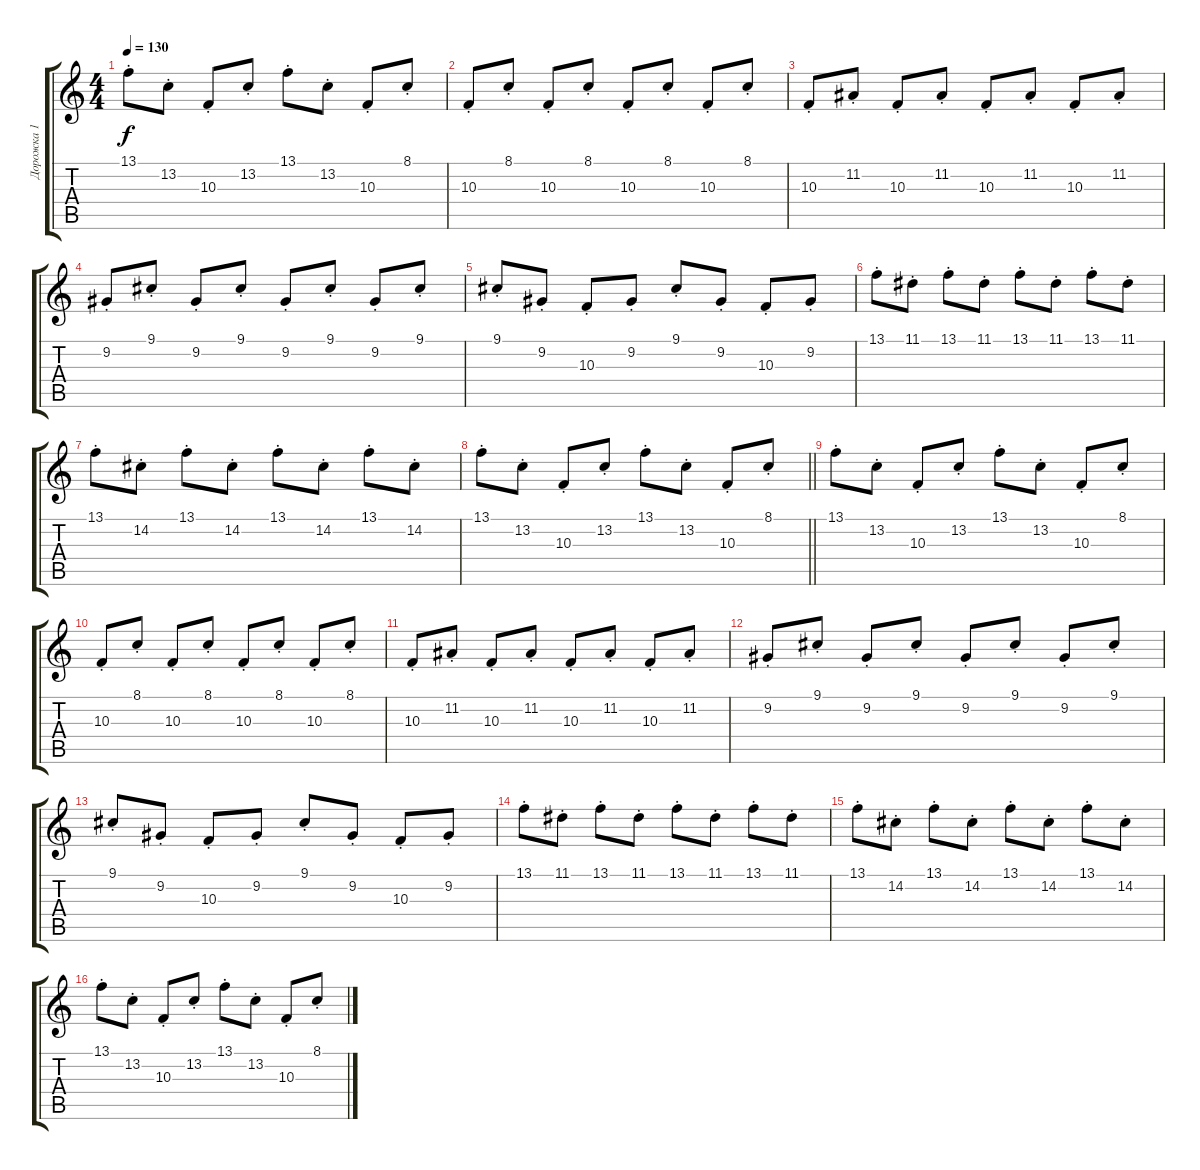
\track ("Дорожка 1" "Дорожка 1") {instrument lead1square}
\staff {score tabs}
\tuning (E4 B3 G3 D3 A2 E2) {hide}
\ts (4 4)
\tempo 130
\clef g2
\ks c
13.1{st}.8{dy f volume 5} 13.2{st}.8 10.3{st}.8 13.2{st}.8 13.1{st}.8 13.2{st}.8 10.3{st}.8 8.1{st}.8 |
10.3{st}.8 8.1{st}.8 10.3{st}.8 8.1{st}.8 10.3{st}.8 8.1{st}.8 10.3{st}.8 8.1{st}.8 |
10.3{st}.8 11.2{st}.8 10.3{st}.8 11.2{st}.8 10.3{st}.8 11.2{st}.8 10.3{st}.8 11.2{st}.8 |
9.2{st}.8 9.1{st}.8 9.2{st}.8 9.1{st}.8 9.2{st}.8 9.1{st}.8 9.2{st}.8 9.1{st}.8 |
9.1{st}.8 9.2{st}.8 10.3{st}.8 9.2{st}.8 9.1{st}.8 9.2{st}.8 10.3{st}.8 9.2{st}.8 |
13.1{st}.8 11.1{st}.8 13.1{st}.8 11.1{st}.8 13.1{st}.8 11.1{st}.8 13.1{st}.8 11.1{st}.8 |
13.1{st}.8 14.2{st}.8 13.1{st}.8 14.2{st}.8 13.1{st}.8 14.2{st}.8 13.1{st}.8 14.2{st}.8 |
\barLineRight lightlight
13.1{st}.8 13.2{st}.8 10.3{st}.8 13.2{st}.8 13.1{st}.8 13.2{st}.8 10.3{st}.8 8.1{st}.8 |
13.1{st}.8{volume 6} 13.2{st}.8 10.3{st}.8 13.2{st}.8 13.1{st}.8 13.2{st}.8 10.3{st}.8 8.1{st}.8 |
10.3{st}.8 8.1{st}.8 10.3{st}.8 8.1{st}.8 10.3{st}.8 8.1{st}.8 10.3{st}.8 8.1{st}.8 |
10.3{st}.8 11.2{st}.8 10.3{st}.8 11.2{st}.8 10.3{st}.8 11.2{st}.8 10.3{st}.8 11.2{st}.8 |
9.2{st}.8 9.1{st}.8 9.2{st}.8 9.1{st}.8 9.2{st}.8 9.1{st}.8 9.2{st}.8 9.1{st}.8 |
9.1{st}.8{volume 9} 9.2{st}.8 10.3{st}.8 9.2{st}.8 9.1{st}.8 9.2{st}.8 10.3{st}.8 9.2{st}.8 |
13.1{st}.8 11.1{st}.8 13.1{st}.8 11.1{st}.8 13.1{st}.8 11.1{st}.8 13.1{st}.8 11.1{st}.8 |
13.1{st}.8 14.2{st}.8 13.1{st}.8 14.2{st}.8 13.1{st}.8 14.2{st}.8 13.1{st}.8 14.2{st}.8 |
13.1{st}.8 13.2{st}.8 10.3{st}.8 13.2{st}.8 13.1{st}.8 13.2{st}.8 10.3{st}.8 8.1{st}.8
